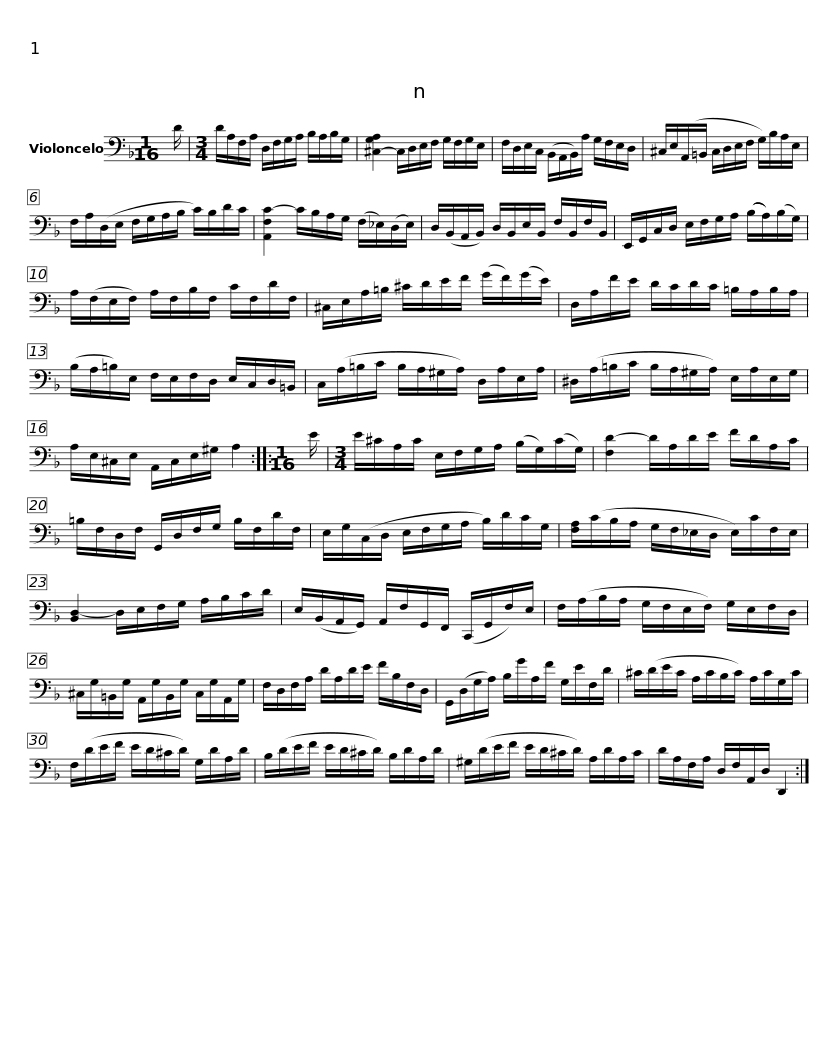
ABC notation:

X:1
L:1/8
M:1/16
I:linebreak $
K:F
V:1 bass
V:1
 D/ |[M:3/4] D/A,/F,/A,/ D,/F,/G,/A,/ B,/A,/B,/G,/ | [^C,-G,A,]2 C,/D,/E,/F,/ G,/F,/G,/E,/ | F,/D,/E,/C,/ (B,,/A,,/B,,/)A,/ G,/F,/E,/D,/ |$ ^C,/E,/(A,,/=B,,/ C,/D,/E,/F,/ G,/)B,/A,/E,/ | %5
 F,/A,/(D,/E,/ F,/G,/A,/B,/ C/)B,/D/C/ | [A,,F,C-]2 C/B,/A,/G,/ (F,/_E,/)(D,/E,/) | D,/(B,,/A,,/B,,/) D,/B,,/E,/B,,/ F,/B,,/F,/B,,/ |$ E,,/G,,/C,/D,/ E,/F,/G,/A,/ ((B,/A,/))(B,/G,/) | A,/(F,/E,/F,/) A,/F,/B,/F,/ C/F,/D/F,/ | %10
 ^C,/E,/A,/=B,/ ^C/D/E/F/ (G/F/)(G/E/) |$ D,/A,/F/E/ D/C/D/C/ =B,/A,/B,/A,/ | (B,/A,/=B,/)E,/ F,/E,/F,/D,/ E,/C,/D,/=B,,/ | C,/(A,/=B,/C/ B,/A,/^G,/A,/) D,/A,/E,/A,/ |$ ^D,/(A,/=B,/C/ B,/A,/^G,/A,/) E,/A,/E,/G,/ | %15
 A,/E,/^C,/E,/ A,,/C,/E,/^G,/ A,2 ::[M:1/16] E/ |[M:3/4] E/^C/A,/C/ E,/F,/G,/A,/ (B,/G,/)(C/G,/) |$ [F,D-]2 D/A,/D/E/ F/D/A,/C/ | =B,/F,/D,/F,/ G,,/D,/F,/G,/ B,/F,/D/F,/ | %20
 E,/G,/(C,/D,/ E,/F,/G,/A,/ B,/)D/C/G,/ | [F,A,]/(C/B,/A,/ G,/F,/_E,/D,/ E,/)C/F,/E,/ |$ [B,,D,-]2 D,/E,/F,/G,/ A,/B,/C/D/ | E,/(B,,/A,,/G,,/) A,,/F,/G,,/F,,/ (C,,/G,,/F,/)E,/ | F,/(A,/B,/A,/ G,/F,/E,/F,/) G,/E,/F,/D,/ | %25
 ^C,/G,/=B,,/G,/ A,,/G,/B,,/G,/ C,/G,/A,,/G,/ |$ F,/D,/F,/A,/ D/A,/D/E/ F/B,/F,/D,/ | G,,/(D,/G,/A,/) B,/G/A,/F/ G,/E/F,/D/ | ^C/(D/E/C/ A,/C/B,/C/) A,/C/G,/C/ |$ F,/(D/E/F/ E/D/^C/D/) G,/D/A,/D/ | %30
 B,/(D/E/F/ E/D/^C/D/) B,/D/A,/D/ | ^G,/(D/E/F/ E/D/^C/D/) A,/D/A,/C/ |$ D/A,/F,/A,/ D,/F,/A,,/D,/ D,,2 :| %33
